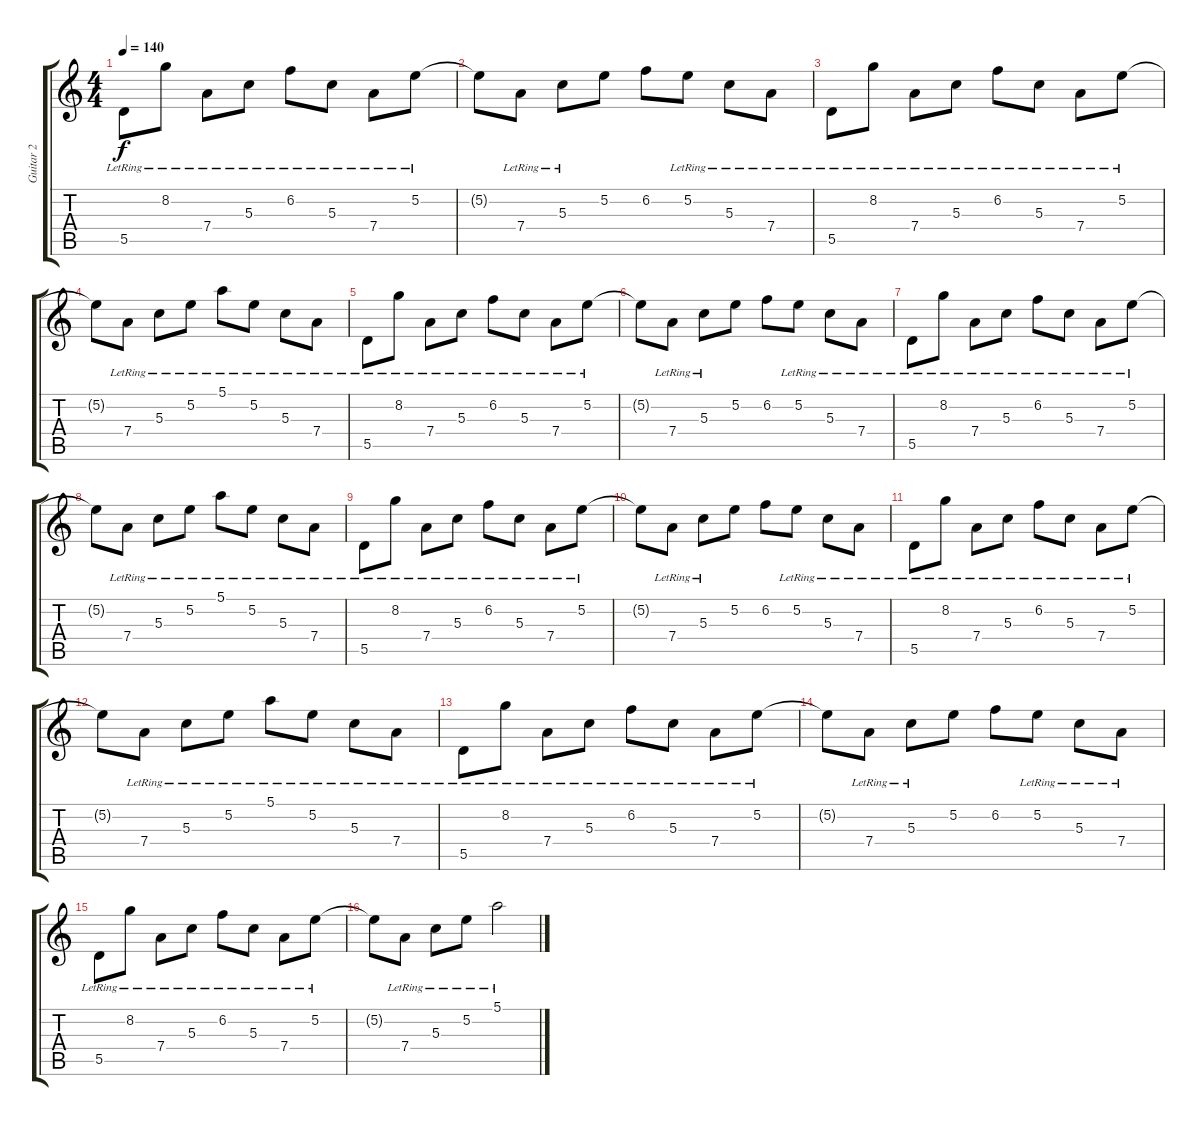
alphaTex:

\track ("Guitar 2" "Guitar 2") {instrument electricguitarclean}
\staff {score tabs}
\tuning (E4 B3 G3 D3 A2 D2) {hide}
\ts (4 4)
\tempo 140
\clef g2
\ks c
5.5{lr}.8{dy f instrument musicbox} 8.2{lr}.8 7.4{lr}.8 5.3{lr}.8 6.2{lr}.8 5.3{lr}.8 7.4{lr}.8 5.2{lr}.8 |
5.2{t}.8 7.4{lr}.8 5.3{lr}.8 5.2.8 6.2.8 5.2{lr}.8 5.3{lr}.8 7.4{lr}.8 |
5.5{lr}.8 8.2{lr}.8 7.4{lr}.8 5.3{lr}.8 6.2{lr}.8 5.3{lr}.8 7.4{lr}.8 5.2{lr}.8 |
5.2{t}.8 7.4{lr}.8 5.3{lr}.8 5.2{lr}.8 5.1{lr}.8 5.2{lr}.8 5.3{lr}.8 7.4{lr}.8 |
5.5{lr}.8 8.2{lr}.8 7.4{lr}.8 5.3{lr}.8 6.2{lr}.8 5.3{lr}.8 7.4{lr}.8 5.2{lr}.8 |
5.2{t}.8 7.4{lr}.8 5.3{lr}.8 5.2.8 6.2.8 5.2{lr}.8 5.3{lr}.8 7.4{lr}.8 |
5.5{lr}.8 8.2{lr}.8 7.4{lr}.8 5.3{lr}.8 6.2{lr}.8 5.3{lr}.8 7.4{lr}.8 5.2{lr}.8 |
5.2{t}.8 7.4{lr}.8 5.3{lr}.8 5.2{lr}.8 5.1{lr}.8 5.2{lr}.8 5.3{lr}.8 7.4{lr}.8 |
5.5{lr}.8 8.2{lr}.8 7.4{lr}.8 5.3{lr}.8 6.2{lr}.8 5.3{lr}.8 7.4{lr}.8 5.2{lr}.8 |
5.2{t}.8 7.4{lr}.8 5.3{lr}.8 5.2.8 6.2.8 5.2{lr}.8 5.3{lr}.8 7.4{lr}.8 |
5.5{lr}.8 8.2{lr}.8 7.4{lr}.8 5.3{lr}.8 6.2{lr}.8 5.3{lr}.8 7.4{lr}.8 5.2{lr}.8 |
5.2{t}.8 7.4{lr}.8 5.3{lr}.8 5.2{lr}.8 5.1{lr}.8 5.2{lr}.8 5.3{lr}.8 7.4{lr}.8 |
5.5{lr}.8 8.2{lr}.8 7.4{lr}.8 5.3{lr}.8 6.2{lr}.8 5.3{lr}.8 7.4{lr}.8 5.2{lr}.8 |
5.2{t}.8 7.4{lr}.8 5.3{lr}.8 5.2.8 6.2.8 5.2{lr}.8 5.3{lr}.8 7.4{lr}.8 |
5.5{lr}.8 8.2{lr}.8 7.4{lr}.8 5.3{lr}.8 6.2{lr}.8 5.3{lr}.8 7.4{lr}.8 5.2{lr}.8 |
5.2{t}.8 7.4{lr}.8 5.3{lr}.8 5.2{lr}.8 5.1{lr}.2
